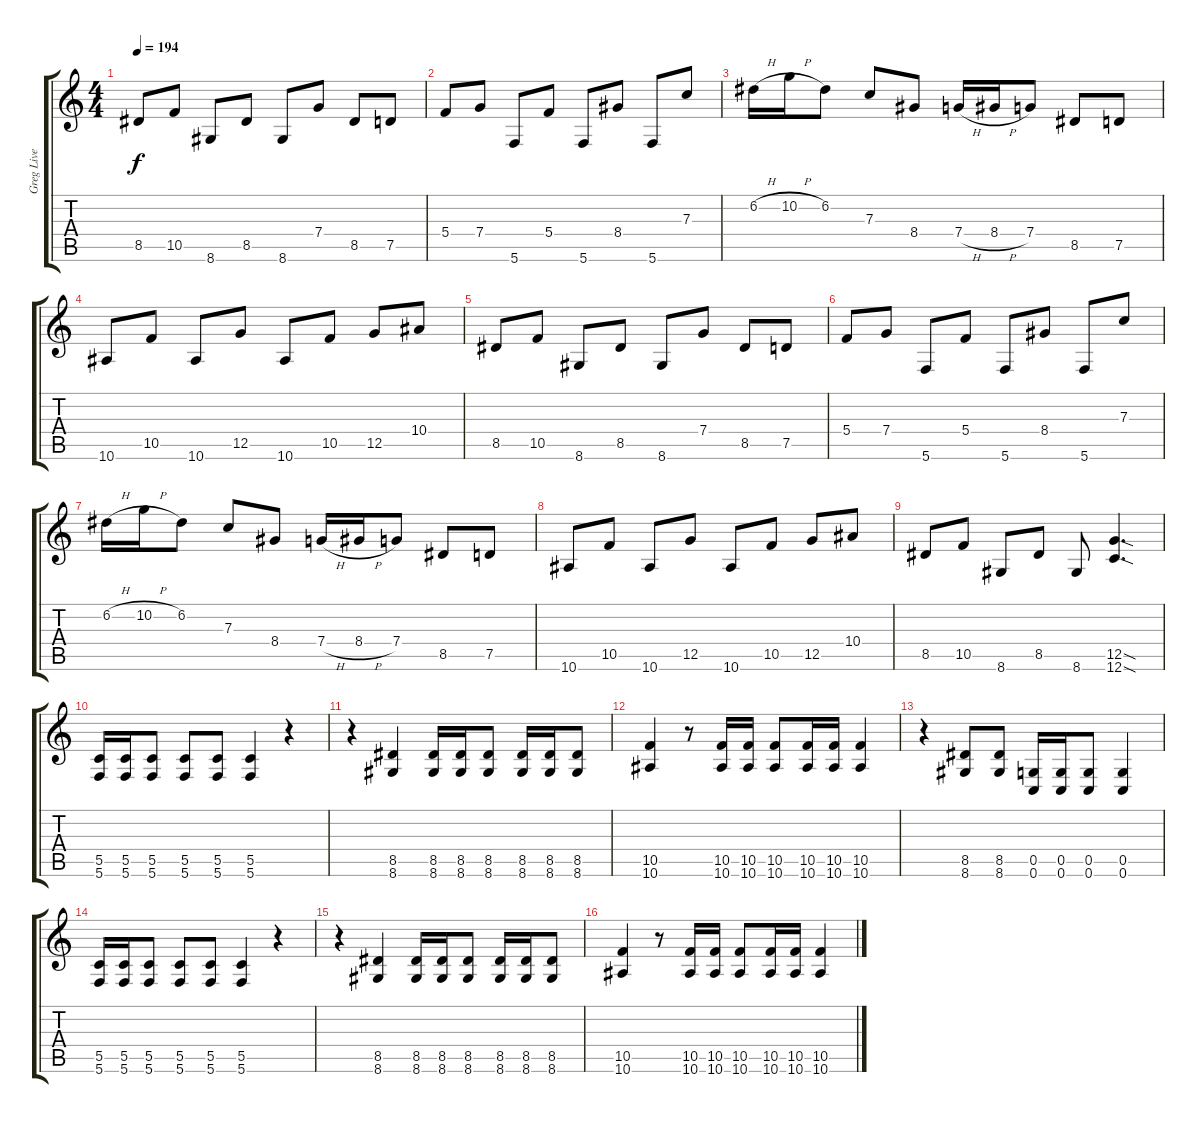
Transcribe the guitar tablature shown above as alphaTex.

\track ("Greg Live" "Greg Live") {mute instrument distortionguitar}
\staff {score tabs}
\tuning (D4 A3 F3 C3 G2 C2) {hide}
\ts (4 4)
\tempo 194
\clef g2
\ks c
8.5.8{dy f} 10.5.8 8.6.8 8.5.8 8.6.8 7.4.8 8.5.8 7.5.8 |
5.4.8 7.4.8 5.6.8 5.4.8 5.6.8 8.4.8 5.6.8 7.3.8 |
6.2{h}.16 10.2{h}.16 6.2.8 7.3.8 8.4.8 7.4{h}.16 8.4{h}.16 7.4.8 8.5.8 7.5.8 |
10.6.8 10.5.8 10.6.8 12.5.8 10.6.8 10.5.8 12.5.8 10.4.8 |
8.5.8 10.5.8 8.6.8 8.5.8 8.6.8 7.4.8 8.5.8 7.5.8 |
5.4.8 7.4.8 5.6.8 5.4.8 5.6.8 8.4.8 5.6.8 7.3.8 |
6.2{h}.16 10.2{h}.16 6.2.8 7.3.8 8.4.8 7.4{h}.16 8.4{h}.16 7.4.8 8.5.8 7.5.8 |
10.6.8 10.5.8 10.6.8 12.5.8 10.6.8 10.5.8 12.5.8 10.4.8 |
8.5.8 10.5.8 8.6.8 8.5.8 8.6.8 (12.5{sod} 12.6{sod}).4{d} |
(5.5 5.6).16 (5.5 5.6).16 (5.5 5.6).8 (5.5 5.6).8 (5.5 5.6).8 (5.5 5.6).4 r.4 |
r.4 (8.5 8.6).4 (8.5 8.6).16 (8.5 8.6).16 (8.5 8.6).8 (8.5 8.6).16 (8.5 8.6).16 (8.5 8.6).8 |
(10.5 10.6).4 r.8 (10.5 10.6).16 (10.5 10.6).16 (10.5 10.6).8 (10.5 10.6).16 (10.5 10.6).16 (10.5 10.6).4 |
r.4 (8.5 8.6).8 (8.5 8.6).8 (0.5 0.6).16 (0.5 0.6).16 (0.5 0.6).8 (0.5 0.6).4 |
(5.5 5.6).16 (5.5 5.6).16 (5.5 5.6).8 (5.5 5.6).8 (5.5 5.6).8 (5.5 5.6).4 r.4 |
r.4 (8.5 8.6).4 (8.5 8.6).16 (8.5 8.6).16 (8.5 8.6).8 (8.5 8.6).16 (8.5 8.6).16 (8.5 8.6).8 |
(10.5 10.6).4 r.8 (10.5 10.6).16 (10.5 10.6).16 (10.5 10.6).8 (10.5 10.6).16 (10.5 10.6).16 (10.5 10.6).4
